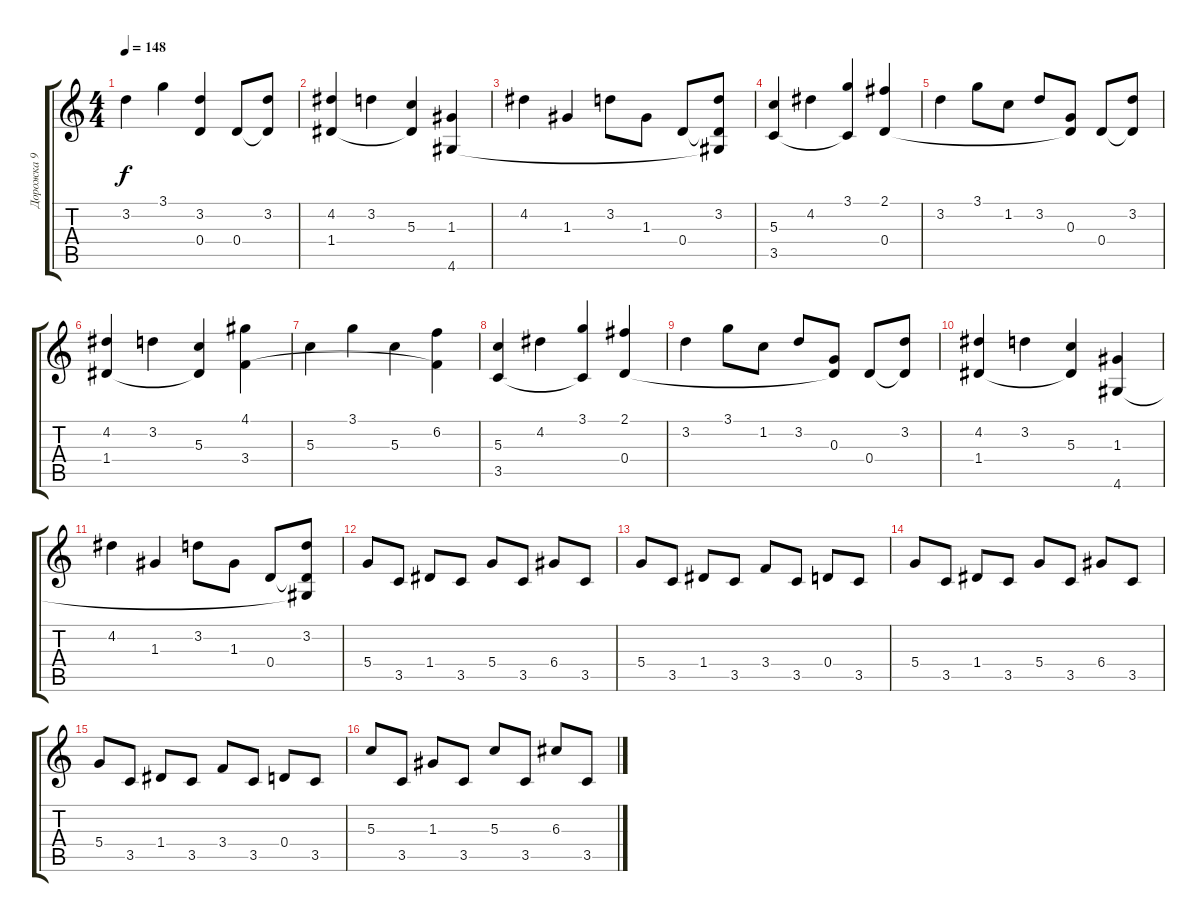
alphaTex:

\track ("Дорожка 9" "Дорожка 9") {instrument acousticgrandpiano}
\staff {score tabs}
\tuning (E5 B4 G4 D4 A3 E3) {hide}
\ts (4 4)
\tempo 148
\clef g2
\ks c
3.2.4{dy f} 3.1.4 (3.2 0.4{t}).4 0.4.8 (3.2 0.4{t}).8 |
(4.2 1.4).4 3.2.4 (5.3 1.4{t}).4 (1.3 4.6).4 |
4.2.4 1.3.4 3.2.8 1.3.8 0.4.8 (3.2 0.4{t} 4.6{t}).8 |
(5.3 3.5).4 4.2.4 (3.1 3.5{t}).4 (2.1 0.4).4 |
3.2.4 3.1.8 1.2.8 3.2.8 (0.3 0.4{t}).8 0.4.8 (3.2 0.4{t}).8 |
(4.2 1.4).4 3.2.4 (5.3 1.4{t}).4 (4.1 3.4).4 |
5.3.4 3.1.4 5.3.4 (6.2 3.4{t}).4 |
(5.3 3.5).4 4.2.4 (3.1 3.5{t}).4 (2.1 0.4).4 |
3.2.4 3.1.8 1.2.8 3.2.8 (0.3 0.4{t}).8 0.4.8 (3.2 0.4{t}).8 |
(4.2 1.4).4 3.2.4 (5.3 1.4{t}).4 (1.3 4.6).4 |
4.2.4 1.3.4 3.2.8 1.3.8 0.4.8 (3.2 0.4{t} 4.6{t}).8 |
5.4.8 3.5.8 1.4.8 3.5.8 5.4.8 3.5.8 6.4.8 3.5.8 |
5.4.8 3.5.8 1.4.8 3.5.8 3.4.8 3.5.8 0.4.8 3.5.8 |
5.4.8 3.5.8 1.4.8 3.5.8 5.4.8 3.5.8 6.4.8 3.5.8 |
5.4.8 3.5.8 1.4.8 3.5.8 3.4.8 3.5.8 0.4.8 3.5.8 |
5.3.8 3.5.8 1.3.8 3.5.8 5.3.8 3.5.8 6.3.8 3.5.8
